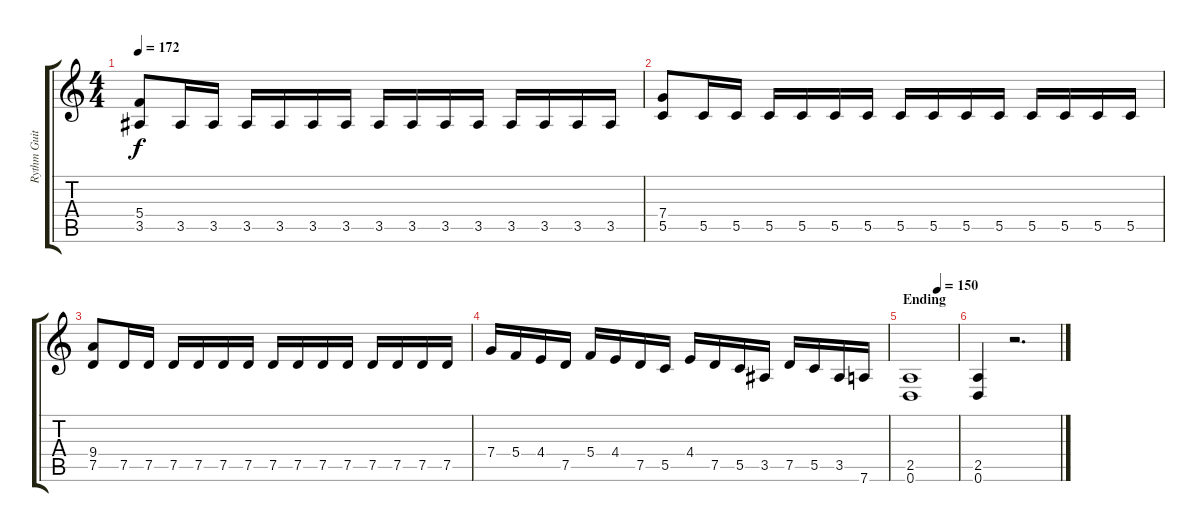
\track ("Rythm Guitar 1" "Rythm Guit") {instrument distortionguitar}
\staff {score tabs}
\tuning (D4 A3 F3 C3 G2 D2) {hide}
\ts (4 4)
\tempo 172
\clef g2
\ks c
(5.4 3.5).8{dy f} 3.5.16 3.5.16 3.5.16 3.5.16 3.5.16 3.5.16 3.5.16 3.5.16 3.5.16 3.5.16 3.5.16 3.5.16 3.5.16 3.5.16 |
(7.4 5.5).8 5.5.16 5.5.16 5.5.16 5.5.16 5.5.16 5.5.16 5.5.16 5.5.16 5.5.16 5.5.16 5.5.16 5.5.16 5.5.16 5.5.16 |
(9.4 7.5).8 7.5.16 7.5.16 7.5.16 7.5.16 7.5.16 7.5.16 7.5.16 7.5.16 7.5.16 7.5.16 7.5.16 7.5.16 7.5.16 7.5.16 |
7.4.16 5.4.16 4.4.16 7.5.16 5.4.16 4.4.16 7.5.16 5.5.16 4.4.16 7.5.16 5.5.16 3.5.16 7.5.16 5.5.16 3.5.16 7.6.16 |
\section ("" "Ending")
\tempo (150 0.5833333333333334)
(2.5 0.6).1 |
(2.5 0.6).4 r.2{d}
